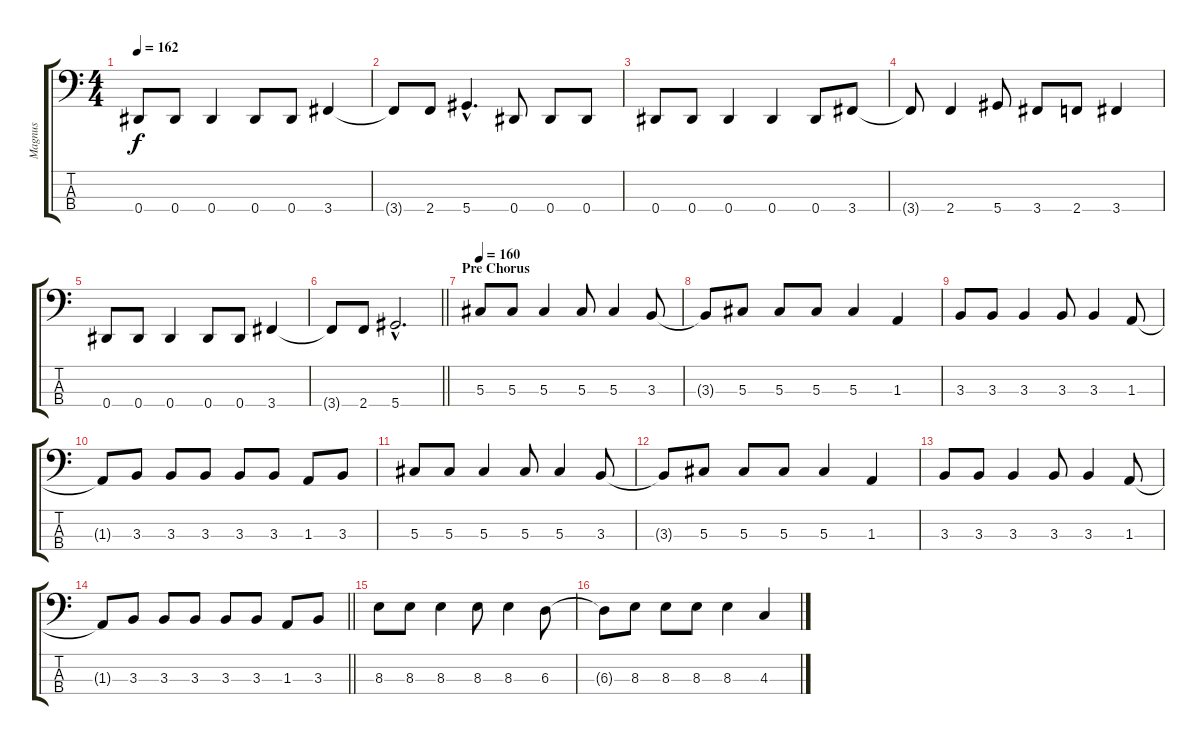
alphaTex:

\track ("Magnus" "Magnus") {instrument electricbassfinger}
\staff {score tabs}
\tuning (Gb2 Db2 Ab1 Eb1) {hide}
\ts (4 4)
\tempo 162
\clef f4
\ks c
0.4.8{dy f} 0.4.8 0.4.4 0.4.8 0.4.8 3.4.4 |
3.4{t}.8 2.4.8 5.4{hac}.4{d} 0.4.8 0.4.8 0.4.8 |
0.4.8 0.4.8 0.4.4 0.4.4 0.4.8 3.4.8 |
3.4{t}.8 2.4.4 5.4.8 3.4.8 2.4.8 3.4.4 |
0.4.8 0.4.8 0.4.4 0.4.8 0.4.8 3.4.4 |
\barLineRight lightlight
3.4{t}.8 2.4.8 5.4{hac}.2{d} |
\section ("" "Pre Chorus")
\tempo 160
5.3.8 5.3.8 5.3.4 5.3.8 5.3.4 3.3.8 |
3.3{t}.8 5.3.8 5.3.8 5.3.8 5.3.4 1.3.4 |
3.3.8 3.3.8 3.3.4 3.3.8 3.3.4 1.3.8 |
1.3{t}.8 3.3.8 3.3.8 3.3.8 3.3.8 3.3.8 1.3.8 3.3.8 |
5.3.8 5.3.8 5.3.4 5.3.8 5.3.4 3.3.8 |
3.3{t}.8 5.3.8 5.3.8 5.3.8 5.3.4 1.3.4 |
3.3.8 3.3.8 3.3.4 3.3.8 3.3.4 1.3.8 |
\barLineRight lightlight
1.3{t}.8 3.3.8 3.3.8 3.3.8 3.3.8 3.3.8 1.3.8 3.3.8 |
8.3.8 8.3.8 8.3.4 8.3.8 8.3.4 6.3.8 |
6.3{t}.8 8.3.8 8.3.8 8.3.8 8.3.4 4.3.4
